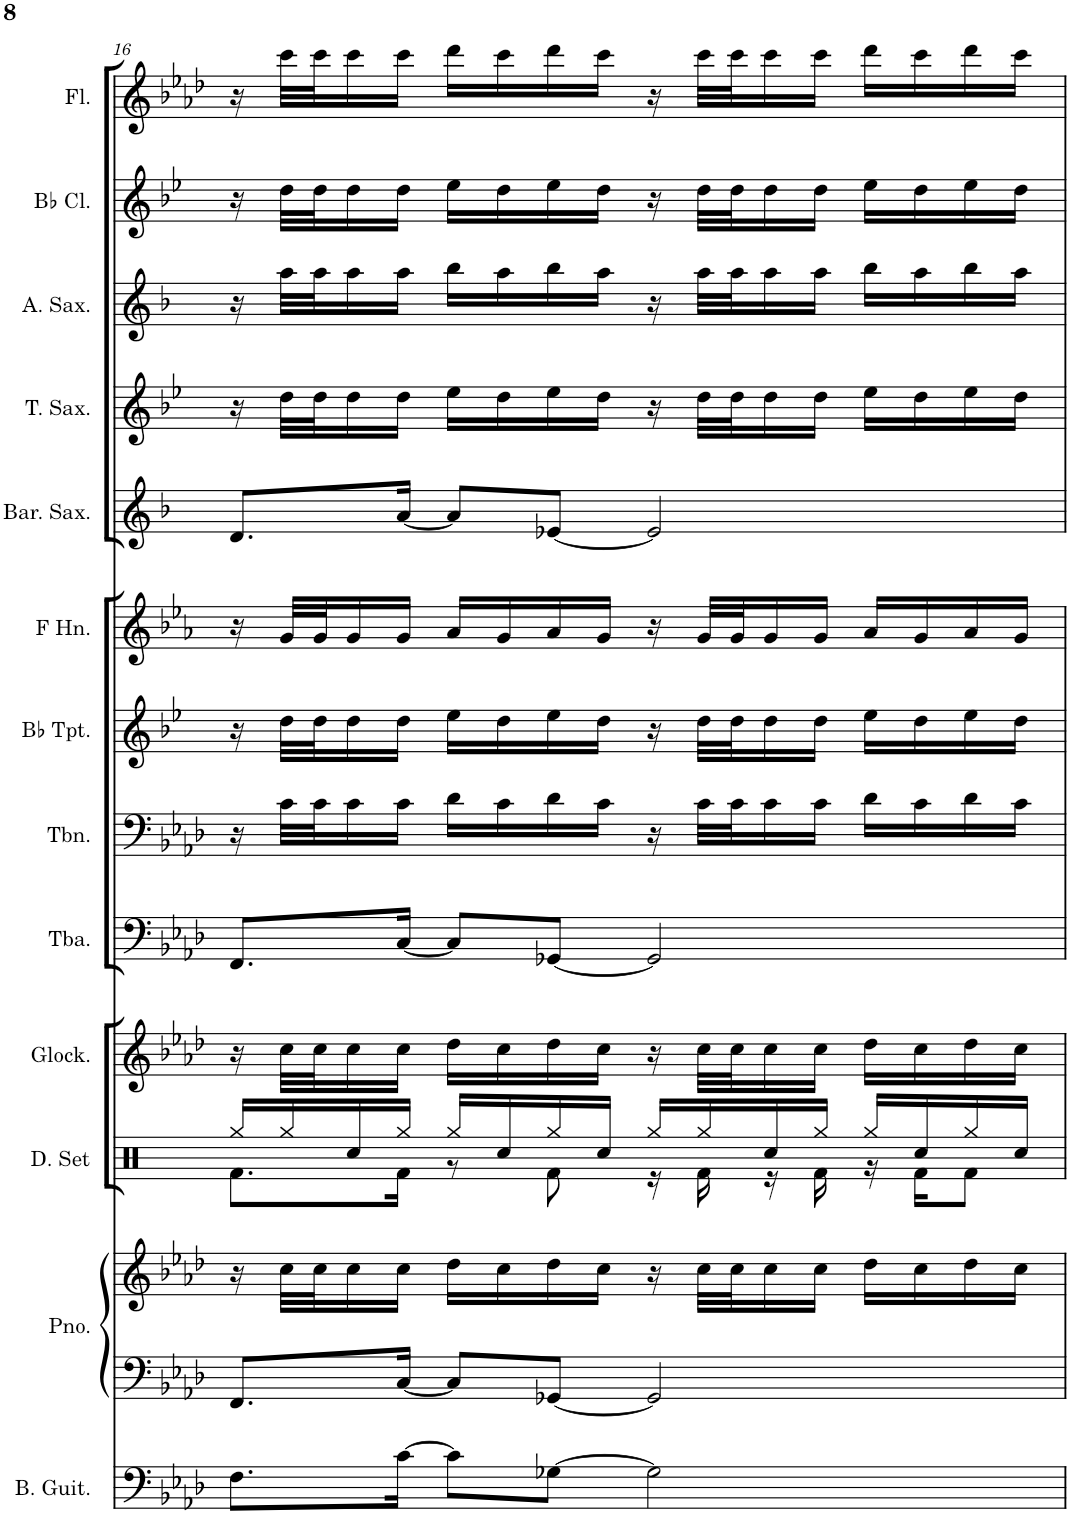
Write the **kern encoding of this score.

**kern	**kern	**kern	**kern	**kern	**kern	**kern	**kern	**kern	**kern	**kern	**kern	**kern
*part12	*part11	*part11	*part10	*part9	*part8	*part7	*part6	*part5	*part4	*part3	*part2	*part1
*staff13	*staff12	*staff11	*staff10	*staff9	*staff8	*staff7	*staff6	*staff5	*staff4	*staff3	*staff2	*staff1
*I"Bass Guitar	*I"Piano	*	*I"Glockenspiel	*I"Tuba	*I"Trombone	*I"Bb Trumpet	*I"Horn in F	*I"Baritone Saxophone	*I"Tenor Saxophone	*I"Alto Saxophone	*I"Bb Clarinet	*I"Flute
*I'B. Guit.	*I'Pno.	*	*I'Glock.	*I'Tba.	*I'Tbn.	*I'Bb Tpt.	*	*I'Bar. Sax.	*I'T. Sax.	*I'A. Sax.	*I'Bb Cl.	*I'Fl.
!!LO:PB:g=z
*clefF4	*clefF4	*clefG2	*clefG2	*clefF4	*clefF4	*clefG2	*clefG2	*clefG2	*clefG2	*clefG2	*clefG2	*clefG2
*Trd7c12	*	*	*Trd-14c-24	*	*	*Trd1c2	*Trd4c7	*Trd12c21	*Trd8c14	*Trd5c9	*Trd1c2	*
*k[b-e-a-d-]	*k[b-e-a-d-]	*k[b-e-a-d-]	*k[b-e-a-d-]	*k[b-e-a-d-]	*k[b-e-a-d-]	*k[b-e-]	*k[b-e-a-]	*k[b-]	*k[b-e-]	*k[b-]	*k[b-e-]	*k[b-e-a-d-]
*M4/4	*M4/4	*M4/4	*M4/4	*M4/4	*M4/4	*M4/4	*M4/4	*M4/4	*M4/4	*M4/4	*M4/4	*M4/4
=16	=16	=16	=16	=16	=16	=16	=16	=16	=16	=16	=16	=16
8.F\L	8.FF/L	16r	16r	8.FF/L	16r	16r	16r	8.d/L	16r	16r	16r	16r
.	.	32cc\LLL	32cc\LLL	.	32c\LLL	32dd\LLL	32g/LLL	.	32dd\LLL	32aa\LLL	32dd\LLL	32ccc\LLL
.	.	32cc\J	32cc\J	.	32c\J	32dd\J	32g/J	.	32dd\J	32aa\J	32dd\J	32ccc\J
.	.	16cc\	16cc\	.	16c\	16dd\	16g/	.	16dd\	16aa\	16dd\	16ccc\
[16c\Jk	[16C/Jk	16cc\JJ	16cc\JJ	[16C/Jk	16c\JJ	16dd\JJ	16g/JJ	[16a/Jk	16dd\JJ	16aa\JJ	16dd\JJ	16ccc\JJ
8c\L]	8C/L]	16dd-\LL	16dd-\LL	8C/L]	16d-\LL	16ee-\LL	16a-/LL	8a/L]	16ee-\LL	16bb-\LL	16ee-\LL	16ddd-\LL
.	.	16cc\	16cc\	.	16c\	16dd\	16g/	.	16dd\	16aa\	16dd\	16ccc\
[8G-X\J	[8GG-X/J	16dd-\	16dd-\	[8GG-X/J	16d-\	16ee-\	16a-/	[8e-X/J	16ee-\	16bb-\	16ee-\	16ddd-\
.	.	16cc\JJ	16cc\JJ	.	16c\JJ	16dd\JJ	16g/JJ	.	16dd\JJ	16aa\JJ	16dd\JJ	16ccc\JJ
2G-\]	2GG-/]	16r	16r	2GG-/]	16r	16r	16r	2e-/]	16r	16r	16r	16r
.	.	32cc\LLL	32cc\LLL	.	32c\LLL	32dd\LLL	32g/LLL	.	32dd\LLL	32aa\LLL	32dd\LLL	32ccc\LLL
.	.	32cc\J	32cc\J	.	32c\J	32dd\J	32g/J	.	32dd\J	32aa\J	32dd\J	32ccc\J
.	.	16cc\	16cc\	.	16c\	16dd\	16g/	.	16dd\	16aa\	16dd\	16ccc\
.	.	16cc\JJ	16cc\JJ	.	16c\JJ	16dd\JJ	16g/JJ	.	16dd\JJ	16aa\JJ	16dd\JJ	16ccc\JJ
.	.	16dd-\LL	16dd-\LL	.	16d-\LL	16ee-\LL	16a-/LL	.	16ee-\LL	16bb-\LL	16ee-\LL	16ddd-\LL
.	.	16cc\	16cc\	.	16c\	16dd\	16g/	.	16dd\	16aa\	16dd\	16ccc\
.	.	16dd-\	16dd-\	.	16d-\	16ee-\	16a-/	.	16ee-\	16bb-\	16ee-\	16ddd-\
.	.	16cc\JJ	16cc\JJ	.	16c\JJ	16dd\JJ	16g/JJ	.	16dd\JJ	16aa\JJ	16dd\JJ	16ccc\JJ
=	=	=	=	=	=	=	=	=	=	=	=	=
*-	*-	*-	*-	*-	*-	*-	*-	*-	*-	*-	*-	*-
